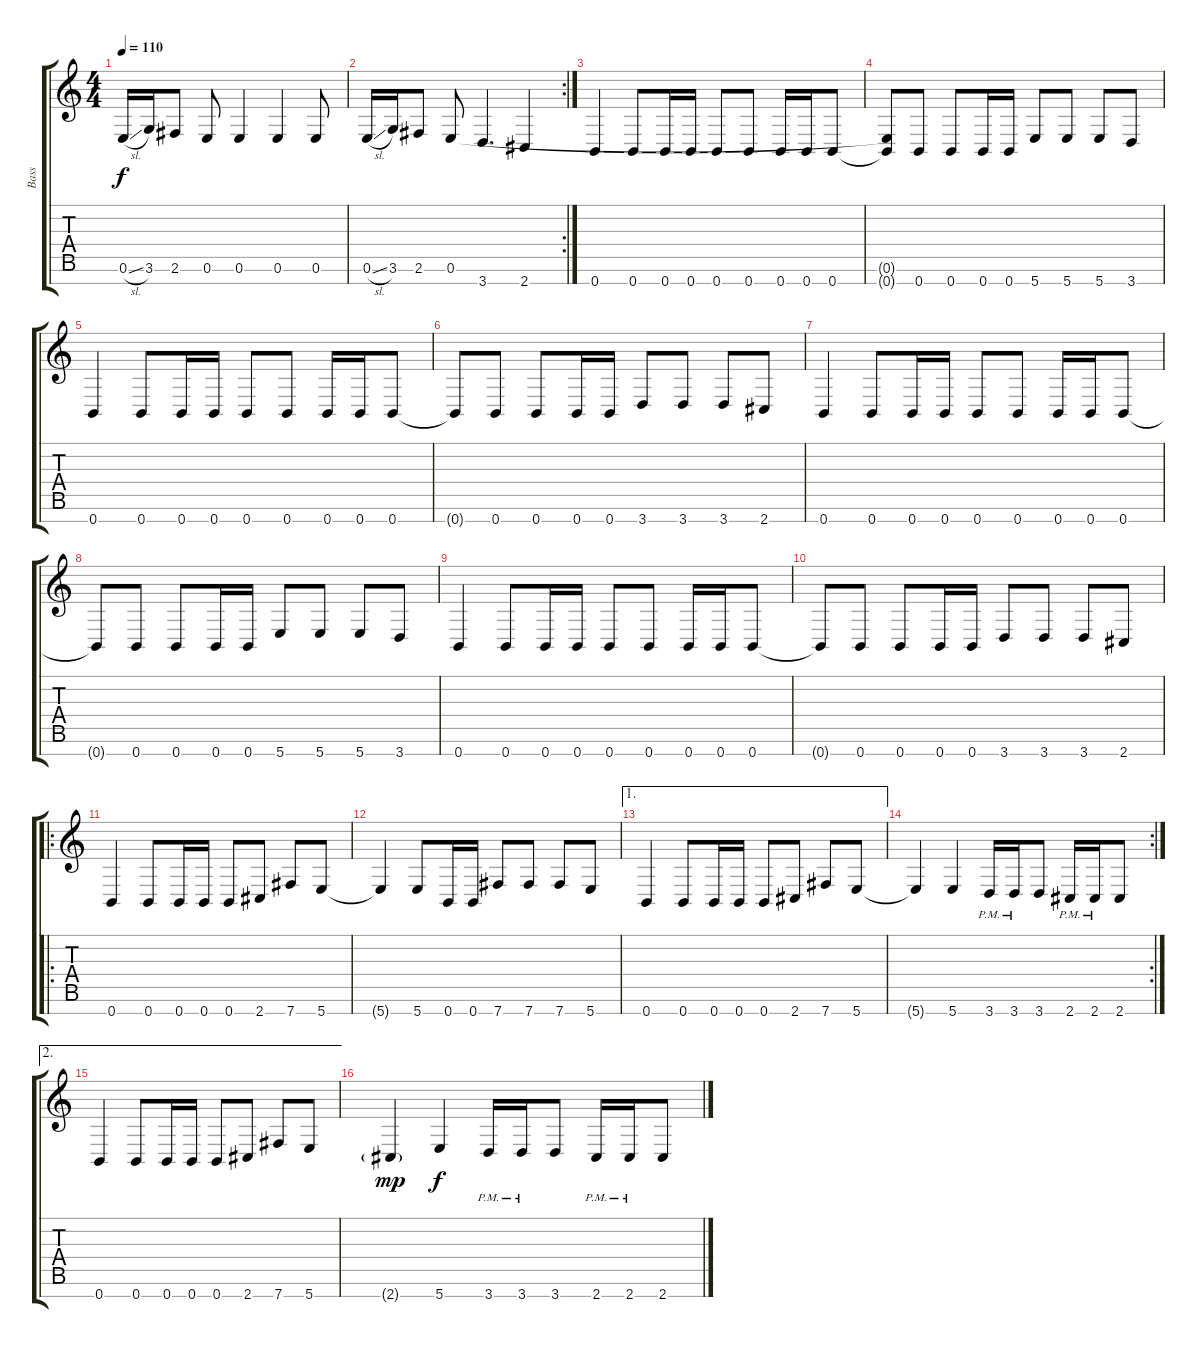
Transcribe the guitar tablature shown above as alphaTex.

\track ("Bass" "Bass") {instrument electricbassfinger}
\staff {score tabs}
\tuning (E4 B3 G3 D3 A2 E2 B1) {hide}
\ts (4 4)
\tempo 110
\clef g2
\ks c
0.6{sl}.16{dy f} 3.6.16 2.6.8 0.6.8 0.6.4 0.6.4 0.6.8 |
\rc 2
0.6{sl}.16 3.6.16 2.6.8 0.6.8 3.7.4{d} 2.7.4 |
0.7.4 0.7.8 0.7.16 0.7.16 0.7.8 0.7.8 0.7.16 0.7.16 0.7.8 |
(0.6{t} 0.7{t}).8 0.7.8 0.7.8 0.7.16 0.7.16 5.7.8 5.7.8 5.7.8 3.7.8 |
0.7.4 0.7.8 0.7.16 0.7.16 0.7.8 0.7.8 0.7.16 0.7.16 0.7.8 |
0.7{t}.8 0.7.8 0.7.8 0.7.16 0.7.16 3.7.8 3.7.8 3.7.8 2.7.8 |
0.7.4 0.7.8 0.7.16 0.7.16 0.7.8 0.7.8 0.7.16 0.7.16 0.7.8 |
0.7{t}.8 0.7.8 0.7.8 0.7.16 0.7.16 5.7.8 5.7.8 5.7.8 3.7.8 |
0.7.4 0.7.8 0.7.16 0.7.16 0.7.8 0.7.8 0.7.16 0.7.16 0.7.8 |
0.7{t}.8 0.7.8 0.7.8 0.7.16 0.7.16 3.7.8 3.7.8 3.7.8 2.7.8 |
\ro
0.7.4 0.7.8 0.7.16 0.7.16 0.7.8 2.7.8 7.7.8 5.7.8 |
5.7{t}.4 5.7.8 0.7.16 0.7.16 7.7.8 7.7.8 7.7.8 5.7.8 |
\ae 1
0.7.4 0.7.8 0.7.16 0.7.16 0.7.8 2.7.8 7.7.8 5.7.8 |
\rc 2
5.7{t}.4 5.7.4 3.7{pm}.16 3.7{pm}.16 3.7.8 2.7{pm}.16 2.7{pm}.16 2.7.8 |
\ae 2
0.7.4 0.7.8 0.7.16 0.7.16 0.7.8 2.7.8 7.7.8 5.7.8 |
2.7{g}.4{dy mp} 5.7.4{dy f} 3.7{pm}.16 3.7{pm}.16 3.7.8 2.7{pm}.16 2.7{pm}.16 2.7.8
